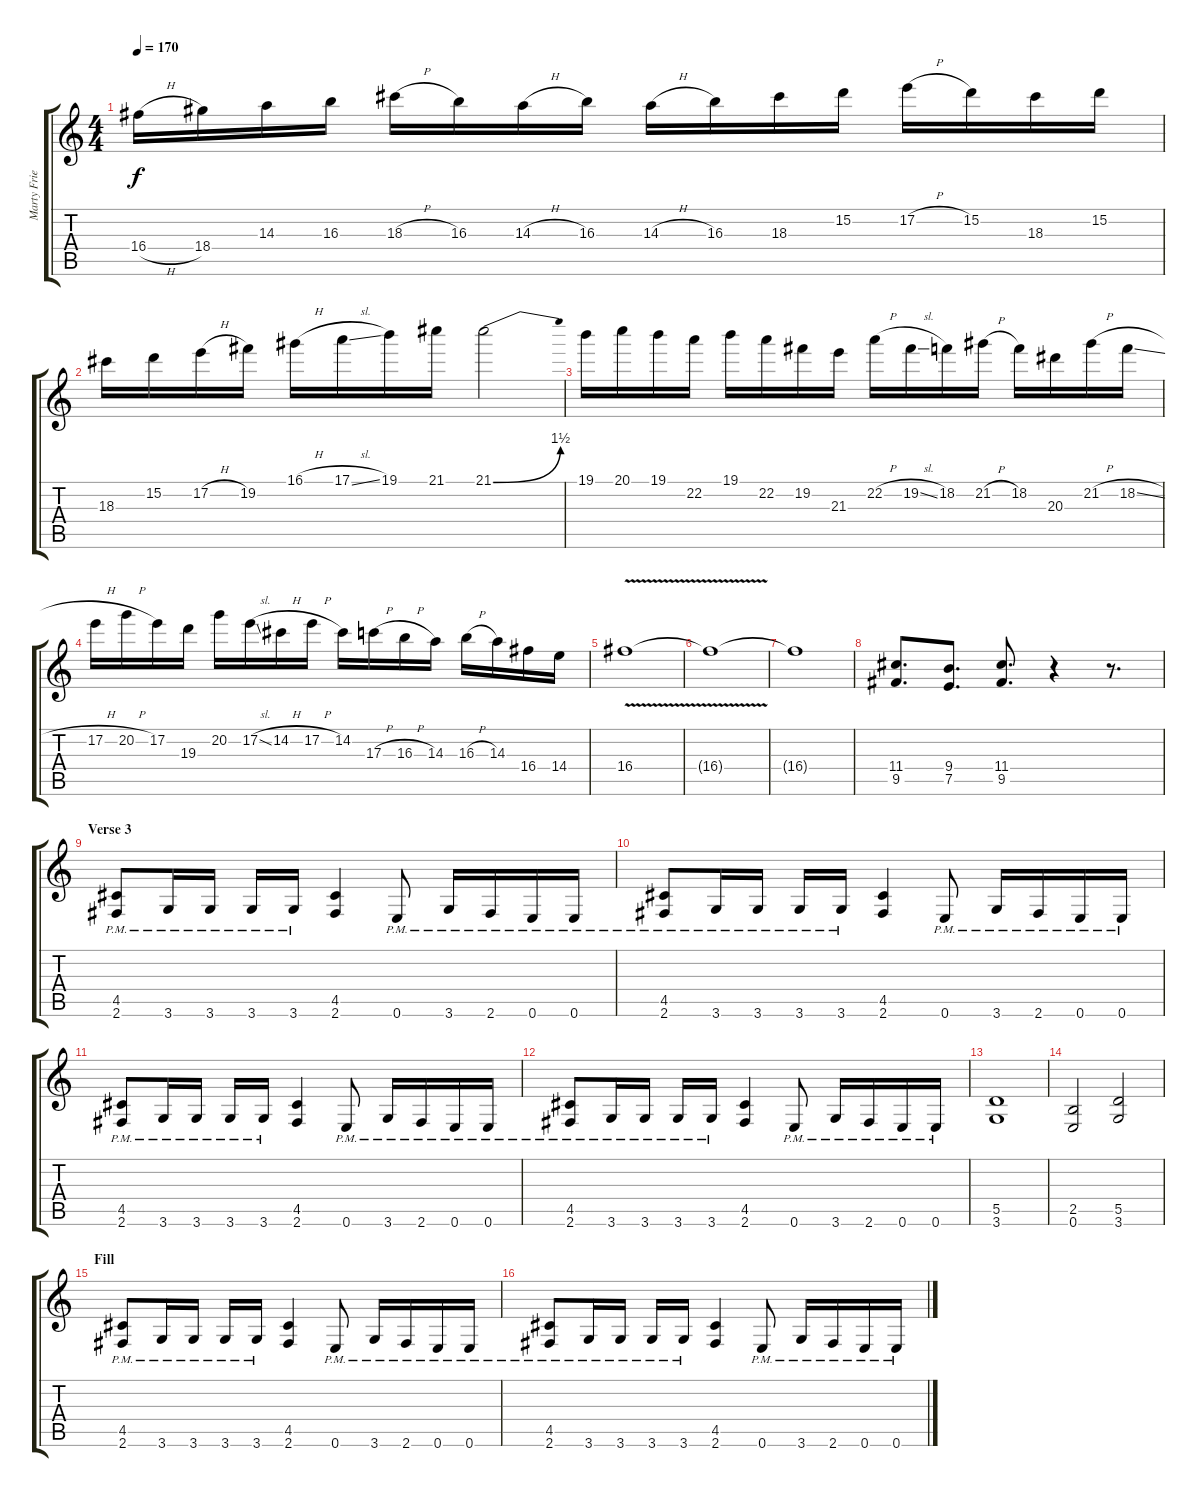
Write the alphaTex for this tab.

\track ("Marty Friedman" "Marty Frie") {instrument distortionguitar}
\staff {score tabs}
\tuning (E4 B3 G3 D3 A2 E2) {hide}
\ts (4 4)
\tempo 170
\clef g2
\ks c
16.4{h}.16{dy f} 18.4.16 14.3.16 16.3.16 18.3{h}.16 16.3.16 14.3{h}.16 16.3.16 14.3{h}.16 16.3.16 18.3.16 15.2.16 17.2{h}.16 15.2.16 18.3.16 15.2.16 |
18.3.16 15.2.16 17.2{h}.16 19.2.16 16.1{h}.16 17.1{sl}.16 19.1.16 21.1.16 21.1{be (bend 0 0 60 6)}.2 |
19.1.16 20.1.16 19.1.16 22.2.16 19.1.16 22.2.16 19.2.16 21.3.16 22.2{h}.16 19.2{sl}.16 18.2.16 21.2{h}.16 18.2.16 20.3.16 21.2{h}.16 18.2{sl}.16 |
17.2{h}.16 20.2{h}.16 17.2.16 19.3.16 20.2.16 17.2{sl}.16 14.2{h}.16 17.2{h}.16 14.2.16 17.3{h}.16 16.3{h}.16 14.3.16 16.3{h}.16 14.3.16 16.4.16 14.4.16 |
16.4{v}.1 |
16.4{t}.1 |
16.4{t}.1 |
(11.4 9.5).8{d} (9.4 7.5).8{d} (11.4 9.5).8{d} r.4 r.8{d} |
\section ("" "Verse 3")
(4.5 2.6{pm}).8 3.6{pm}.16 3.6{pm}.16 3.6{pm}.16 3.6{pm}.16 (4.5 2.6).4 0.6{pm}.8 3.6{pm}.16 2.6{pm}.16 0.6{pm}.16 0.6{pm}.16 |
(4.5 2.6{pm}).8 3.6{pm}.16 3.6{pm}.16 3.6{pm}.16 3.6{pm}.16 (4.5 2.6).4 0.6{pm}.8 3.6{pm}.16 2.6{pm}.16 0.6{pm}.16 0.6{pm}.16 |
(4.5 2.6{pm}).8 3.6{pm}.16 3.6{pm}.16 3.6{pm}.16 3.6{pm}.16 (4.5 2.6).4 0.6{pm}.8 3.6{pm}.16 2.6{pm}.16 0.6{pm}.16 0.6{pm}.16 |
(4.5 2.6{pm}).8 3.6{pm}.16 3.6{pm}.16 3.6{pm}.16 3.6{pm}.16 (4.5 2.6).4 0.6{pm}.8 3.6{pm}.16 2.6{pm}.16 0.6{pm}.16 0.6{pm}.16 |
(5.5 3.6).1 |
(2.5 0.6).2 (5.5 3.6).2 |
\section ("" "Fill")
(4.5 2.6{pm}).8 3.6{pm}.16 3.6{pm}.16 3.6{pm}.16 3.6{pm}.16 (4.5 2.6).4 0.6{pm}.8 3.6{pm}.16 2.6{pm}.16 0.6{pm}.16 0.6{pm}.16 |
(4.5 2.6{pm}).8 3.6{pm}.16 3.6{pm}.16 3.6{pm}.16 3.6{pm}.16 (4.5 2.6).4 0.6{pm}.8 3.6{pm}.16 2.6{pm}.16 0.6{pm}.16 0.6{pm}.16
